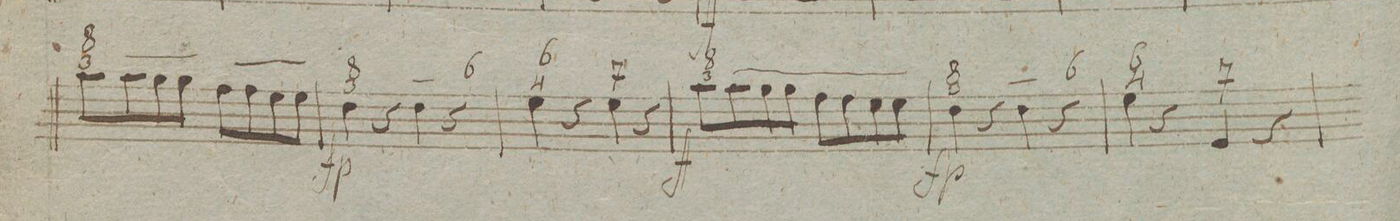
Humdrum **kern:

**kern	**fba	**dynam
*I"Organo	*	*
*clefF4	*	*
*k[]	*	*
*met(c|)	*	*
*M2/2	*	*
8c\L	8_ 3	.
8c\	.	.
8B\	.	.
8B\J	.	.
8A\L	.	.
8A\	.	.
8G\	.	.
8G\J	.	.
=82	=82	=82
4F\	8_ 3	fp
4r	.	.
4F\	.	.
4r	6	.
=83	=83	=83
4G\	6 4	.
4r	.	.
4G\	7	.
4r	.	.
=84	=84	=84
8c\L	8 3_	ff
8c\	.	.
8B\	.	.
8B\J	.	.
8A\L	.	.
8A\	.	.
8G\	.	.
8G\J	.	.
=85	=85	=85
4F\	8 3_	fp
4r	.	.
4F\	.	.
4r	6	.
=86	=86	=86
4G\	6 4	.
4r	.	.
4GG/	7	.
4r	.	.
=87	=87	=87
*-	*-	*-
